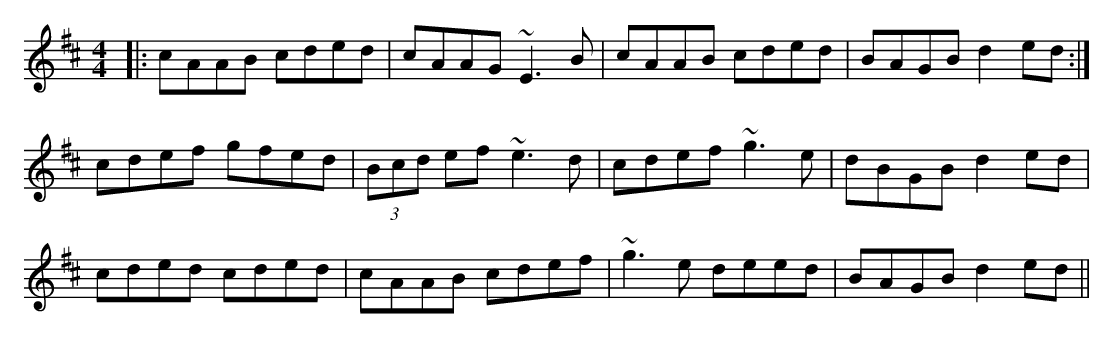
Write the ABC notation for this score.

X:1
M:4/4
K:Amix
|:cAAB cded|cAAG ~E3B|cAAB cded|BAGB d2ed:|
cdef gfed|(3Bcd ef ~e3d|cdef ~g3e|dBGB d2ed|
cded cded|cAAB cdef|~g3e deed|BAGB d2ed||
